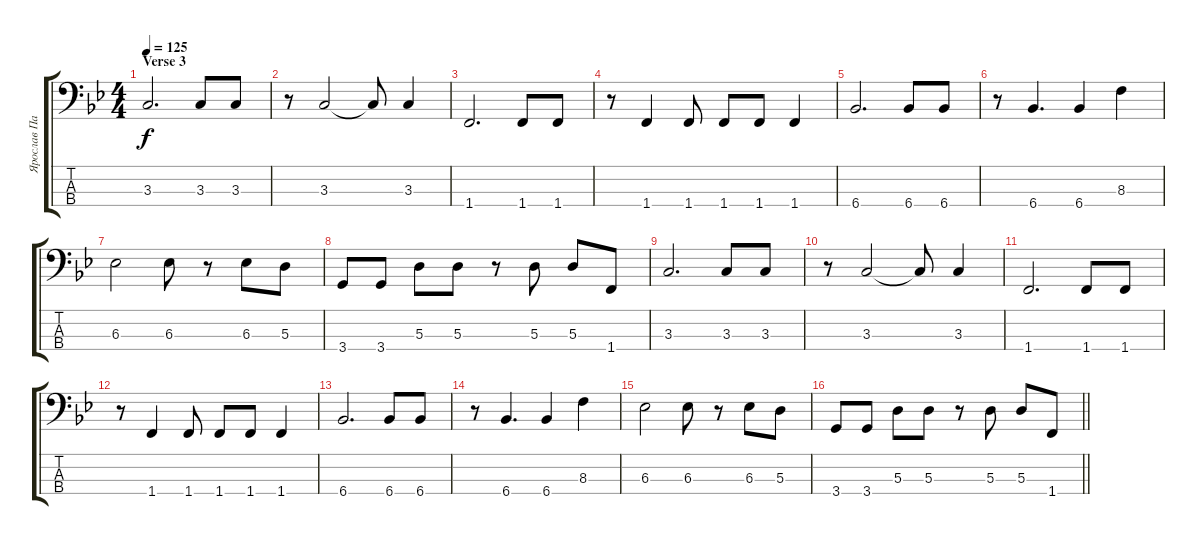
\track ("Ярослав Пастухов" "Ярослав Па") {instrument electricbassfinger}
\staff {score tabs}
\tuning (G2 D2 A1 E1) {hide}
\ts (4 4)
\section ("" "Verse 3")
\tempo 125
\clef f4
\ks bb
3.3.2{d dy f} 3.3.8 3.3.8 |
r.8 3.3.2 3.3{t}.8 3.3.4 |
1.4.2{d} 1.4.8 1.4.8 |
r.8 1.4.4 1.4.8 1.4.8 1.4.8 1.4.4 |
6.4.2{d} 6.4.8 6.4.8 |
r.8 6.4.4{d} 6.4.4 8.3.4 |
6.3.2 6.3.8 r.8 6.3.8 5.3.8 |
3.4.8 3.4.8 5.3.8 5.3.8 r.8 5.3.8 5.3.8 1.4.8 |
3.3.2{d} 3.3.8 3.3.8 |
r.8 3.3.2 3.3{t}.8 3.3.4 |
1.4.2{d} 1.4.8 1.4.8 |
r.8 1.4.4 1.4.8 1.4.8 1.4.8 1.4.4 |
6.4.2{d} 6.4.8 6.4.8 |
r.8 6.4.4{d} 6.4.4 8.3.4 |
6.3.2 6.3.8 r.8 6.3.8 5.3.8 |
\barLineRight lightlight
3.4.8 3.4.8 5.3.8 5.3.8 r.8 5.3.8 5.3.8 1.4.8
